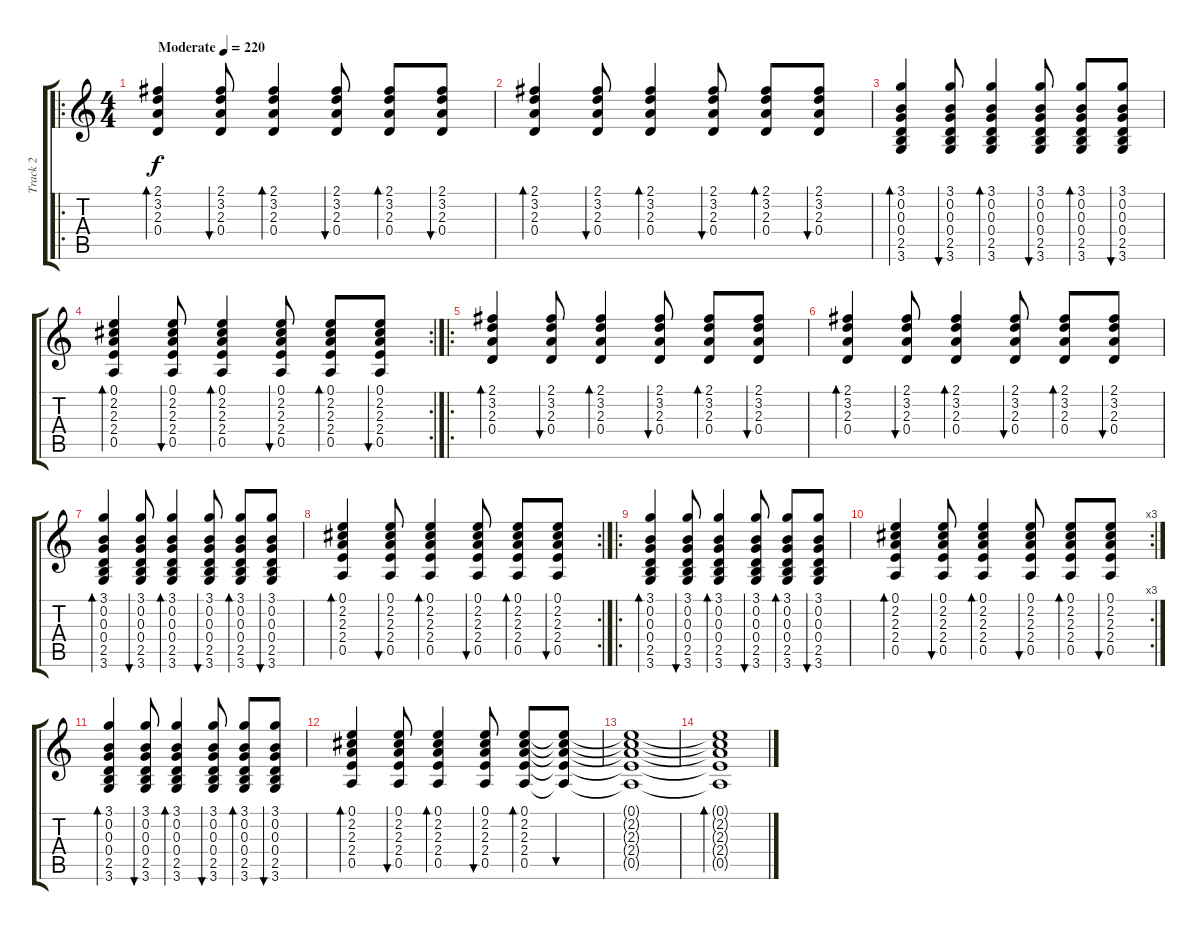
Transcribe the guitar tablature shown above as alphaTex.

\track ("Track 2" "Track 2") {instrument acousticguitarsteel}
\staff {score tabs}
\tuning (E4 B3 G3 D3 A2 E2) {hide}
\ro
\ts (4 4)
\tempo (220 "Moderate")
\clef g2
\ks c
(2.1 3.2 2.3 0.4).4{bd 60 dy f instrument acousticguitarsteel} (2.1 3.2 2.3 0.4).8{bu 60} (2.1 3.2 2.3 0.4).4{bd 60} (2.1 3.2 2.3 0.4).8{bu 60} (2.1 3.2 2.3 0.4).8{bd 60} (2.1 3.2 2.3 0.4).8{bu 60} |
(2.1 3.2 2.3 0.4).4{bd 60} (2.1 3.2 2.3 0.4).8{bu 60} (2.1 3.2 2.3 0.4).4{bd 60} (2.1 3.2 2.3 0.4).8{bu 60} (2.1 3.2 2.3 0.4).8{bd 60} (2.1 3.2 2.3 0.4).8{bu 60} |
(3.1 0.2 0.3 0.4 2.5 3.6).4{bd 60} (3.1 0.2 0.3 0.4 2.5 3.6).8{bu 60} (3.1 0.2 0.3 0.4 2.5 3.6).4{bd 60} (3.1 0.2 0.3 0.4 2.5 3.6).8{bu 60} (3.1 0.2 0.3 0.4 2.5 3.6).8{bd 60} (3.1 0.2 0.3 0.4 2.5 3.6).8{bu 60} |
\rc 2
(0.1 2.2 2.3 2.4 0.5).4{bd 60} (0.1 2.2 2.3 2.4 0.5).8{bu 60} (0.1 2.2 2.3 2.4 0.5).4{bd 60} (0.1 2.2 2.3 2.4 0.5).8{bu 60} (0.1 2.2 2.3 2.4 0.5).8{bd 60} (0.1 2.2 2.3 2.4 0.5).8{bu 60} |
\ro
(2.1 3.2 2.3 0.4).4{bd 60} (2.1 3.2 2.3 0.4).8{bu 60} (2.1 3.2 2.3 0.4).4{bd 60} (2.1 3.2 2.3 0.4).8{bu 60} (2.1 3.2 2.3 0.4).8{bd 60} (2.1 3.2 2.3 0.4).8{bu 60} |
(2.1 3.2 2.3 0.4).4{bd 60} (2.1 3.2 2.3 0.4).8{bu 60} (2.1 3.2 2.3 0.4).4{bd 60} (2.1 3.2 2.3 0.4).8{bu 60} (2.1 3.2 2.3 0.4).8{bd 60} (2.1 3.2 2.3 0.4).8{bu 60} |
(3.1 0.2 0.3 0.4 2.5 3.6).4{bd 60} (3.1 0.2 0.3 0.4 2.5 3.6).8{bu 60} (3.1 0.2 0.3 0.4 2.5 3.6).4{bd 60} (3.1 0.2 0.3 0.4 2.5 3.6).8{bu 60} (3.1 0.2 0.3 0.4 2.5 3.6).8{bd 60} (3.1 0.2 0.3 0.4 2.5 3.6).8{bu 60} |
\rc 2
(0.1 2.2 2.3 2.4 0.5).4{bd 60} (0.1 2.2 2.3 2.4 0.5).8{bu 60} (0.1 2.2 2.3 2.4 0.5).4{bd 60} (0.1 2.2 2.3 2.4 0.5).8{bu 60} (0.1 2.2 2.3 2.4 0.5).8{bd 60} (0.1 2.2 2.3 2.4 0.5).8{bu 60} |
\ro
(3.1 0.2 0.3 0.4 2.5 3.6).4{bd 60} (3.1 0.2 0.3 0.4 2.5 3.6).8{bu 60} (3.1 0.2 0.3 0.4 2.5 3.6).4{bd 60} (3.1 0.2 0.3 0.4 2.5 3.6).8{bu 60} (3.1 0.2 0.3 0.4 2.5 3.6).8{bd 60} (3.1 0.2 0.3 0.4 2.5 3.6).8{bu 60} |
\rc 3
(0.1 2.2 2.3 2.4 0.5).4{bd 60} (0.1 2.2 2.3 2.4 0.5).8{bu 60} (0.1 2.2 2.3 2.4 0.5).4{bd 60} (0.1 2.2 2.3 2.4 0.5).8{bu 60} (0.1 2.2 2.3 2.4 0.5).8{bd 60} (0.1 2.2 2.3 2.4 0.5).8{bu 60} |
(3.1 0.2 0.3 0.4 2.5 3.6).4{bd 60} (3.1 0.2 0.3 0.4 2.5 3.6).8{bu 60} (3.1 0.2 0.3 0.4 2.5 3.6).4{bd 60} (3.1 0.2 0.3 0.4 2.5 3.6).8{bu 60} (3.1 0.2 0.3 0.4 2.5 3.6).8{bd 60} (3.1 0.2 0.3 0.4 2.5 3.6).8{bu 60} |
(0.1 2.2 2.3 2.4 0.5).4{bd 60} (0.1 2.2 2.3 2.4 0.5).8{bu 60} (0.1 2.2 2.3 2.4 0.5).4{bd 60} (0.1 2.2 2.3 2.4 0.5).8{bu 60} (0.1 2.2 2.3 2.4 0.5).8{bd 60} (0.1{t} 2.2{t} 2.3{t} 2.4{t} 0.5{t}).8{bu 60} |
(0.1{t} 2.2{t} 2.3{t} 2.4{t} 0.5{t}).1 |
(0.1{t} 2.2{t} 2.3{t} 2.4{t} 0.5{t}).1{bd 60}
